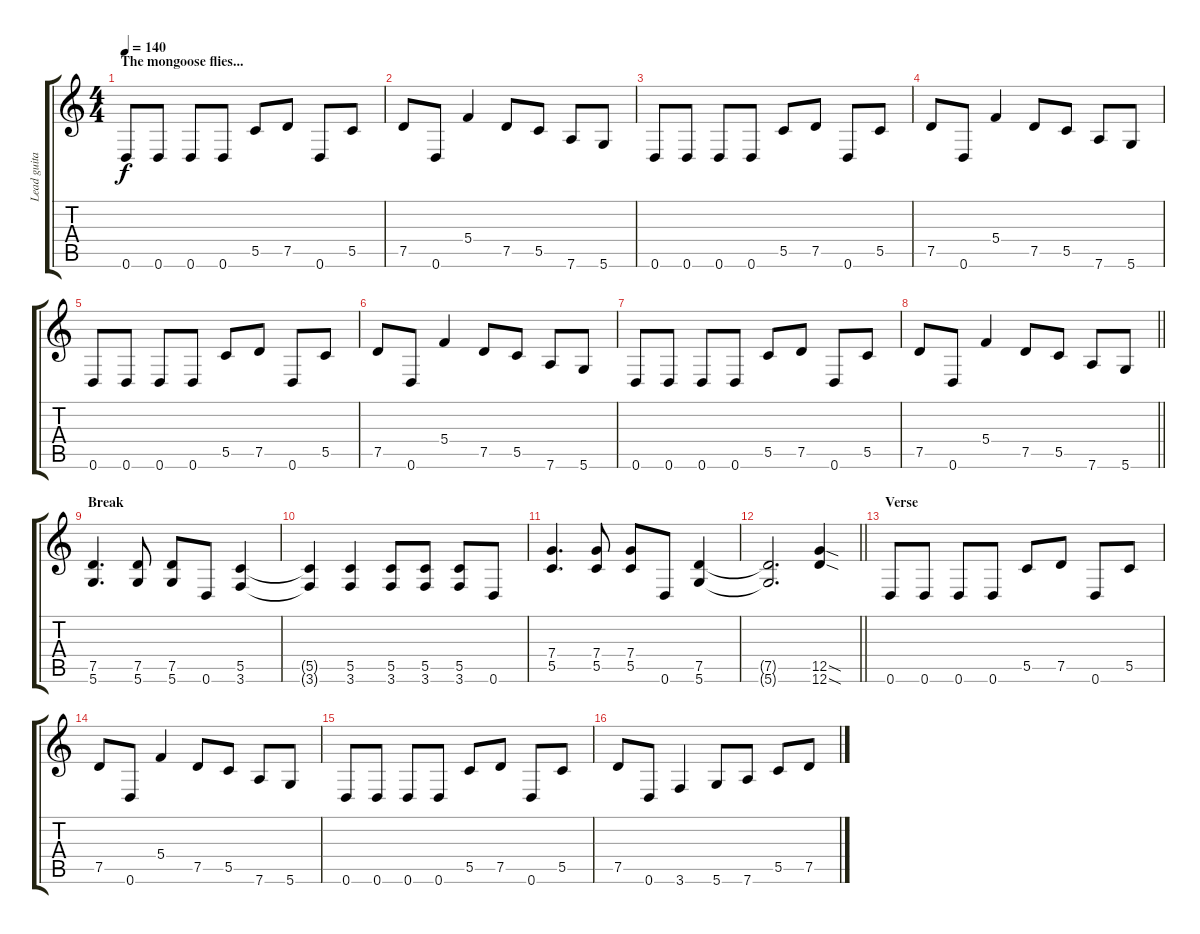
\track ("Lead guitar" "Lead guita") {instrument overdrivenguitar}
\staff {score tabs}
\tuning (D4 A3 F3 C3 G2 D2) {hide}
\ts (4 4)
\section ("" "The mongoose flies...")
\tempo 140
\clef g2
\ks c
0.6.8{dy f} 0.6.8 0.6.8 0.6.8 5.5.8 7.5.8 0.6.8 5.5.8 |
7.5.8 0.6.8 5.4.4 7.5.8 5.5.8 7.6.8 5.6.8 |
0.6.8 0.6.8 0.6.8 0.6.8 5.5.8 7.5.8 0.6.8 5.5.8 |
7.5.8 0.6.8 5.4.4 7.5.8 5.5.8 7.6.8 5.6.8 |
0.6.8 0.6.8 0.6.8 0.6.8 5.5.8 7.5.8 0.6.8 5.5.8 |
7.5.8 0.6.8 5.4.4 7.5.8 5.5.8 7.6.8 5.6.8 |
0.6.8 0.6.8 0.6.8 0.6.8 5.5.8 7.5.8 0.6.8 5.5.8 |
\barLineRight lightlight
7.5.8 0.6.8 5.4.4 7.5.8 5.5.8 7.6.8 5.6.8 |
\section ("" "Break")
(7.5 5.6).4{d} (7.5 5.6).8 (7.5 5.6).8 0.6.8 (5.5 3.6).4 |
(5.5{t} 3.6{t}).4 (5.5 3.6).4 (5.5 3.6).8 (5.5 3.6).8 (5.5 3.6).8 0.6.8 |
(7.4 5.5).4{d} (7.4 5.5).8 (7.4 5.5).8 0.6.8 (7.5 5.6).4 |
\barLineRight lightlight
(7.5{t} 5.6{t}).2{d} (12.5{sod} 12.6{sod}).4 |
\section ("" "Verse")
0.6.8 0.6.8 0.6.8 0.6.8 5.5.8 7.5.8 0.6.8 5.5.8 |
7.5.8 0.6.8 5.4.4 7.5.8 5.5.8 7.6.8 5.6.8 |
0.6.8 0.6.8 0.6.8 0.6.8 5.5.8 7.5.8 0.6.8 5.5.8 |
7.5.8 0.6.8 3.6.4 5.6.8 7.6.8 5.5.8 7.5.8
